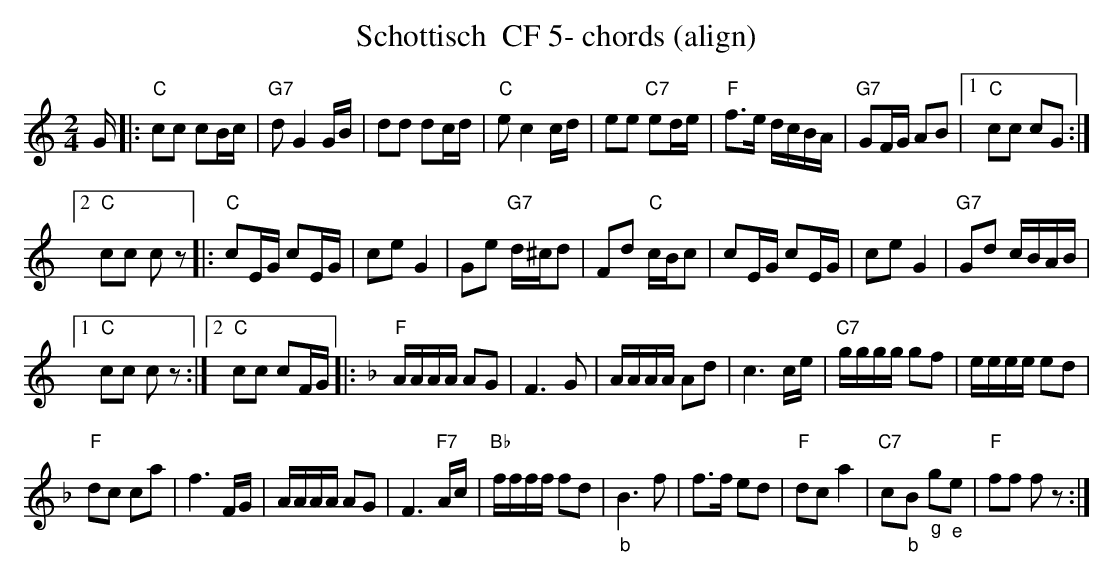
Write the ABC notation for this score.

X:1
T:Schottisch  CF 5- chords (align)
M:2/4
L:1/16
K:Cmaj%%MIDI gchordon
G |: "C"c2c2 c2Bc | "G7"d2G4GB | d2d2 d2cd | "C"e2c4 cd | e2e2 "C7"e2de | \
"F"f3e dcBA | "G7"G2FG A2B2 |1 "C"c2c2 c2G2 :|2
 "C"c2c2 c2z2 |: "C"c2EG c2EG | c2e2G4 | \
G2e2 "G7"d^cd2 | F2d2 "C"cBc2 | c2EG c2EG | c2e2G4 | "G7"G2d2 cBAB |1
 "C"c2c2 c2z2 :|2 \
"C"c2c2 c2FG |: [K:Fmaj] "F"AAAA A2G2 | F6G2 | AAAA A2d2 | c6ce | "C7"gggg g2f2 | \
eeee e2d2 |
 "F"d2c2 c2a2 | f6FG | AAAA A2G2 | F6"F7"Ac | \
"Bb"ffff f2d2 | "_b"B6f2 | f3f e2d2 | "F"d2c2a4 | "C7"c2"_b"B2 "_g"g2"_e"e2 | "F"f2f2 f2z2 :|
